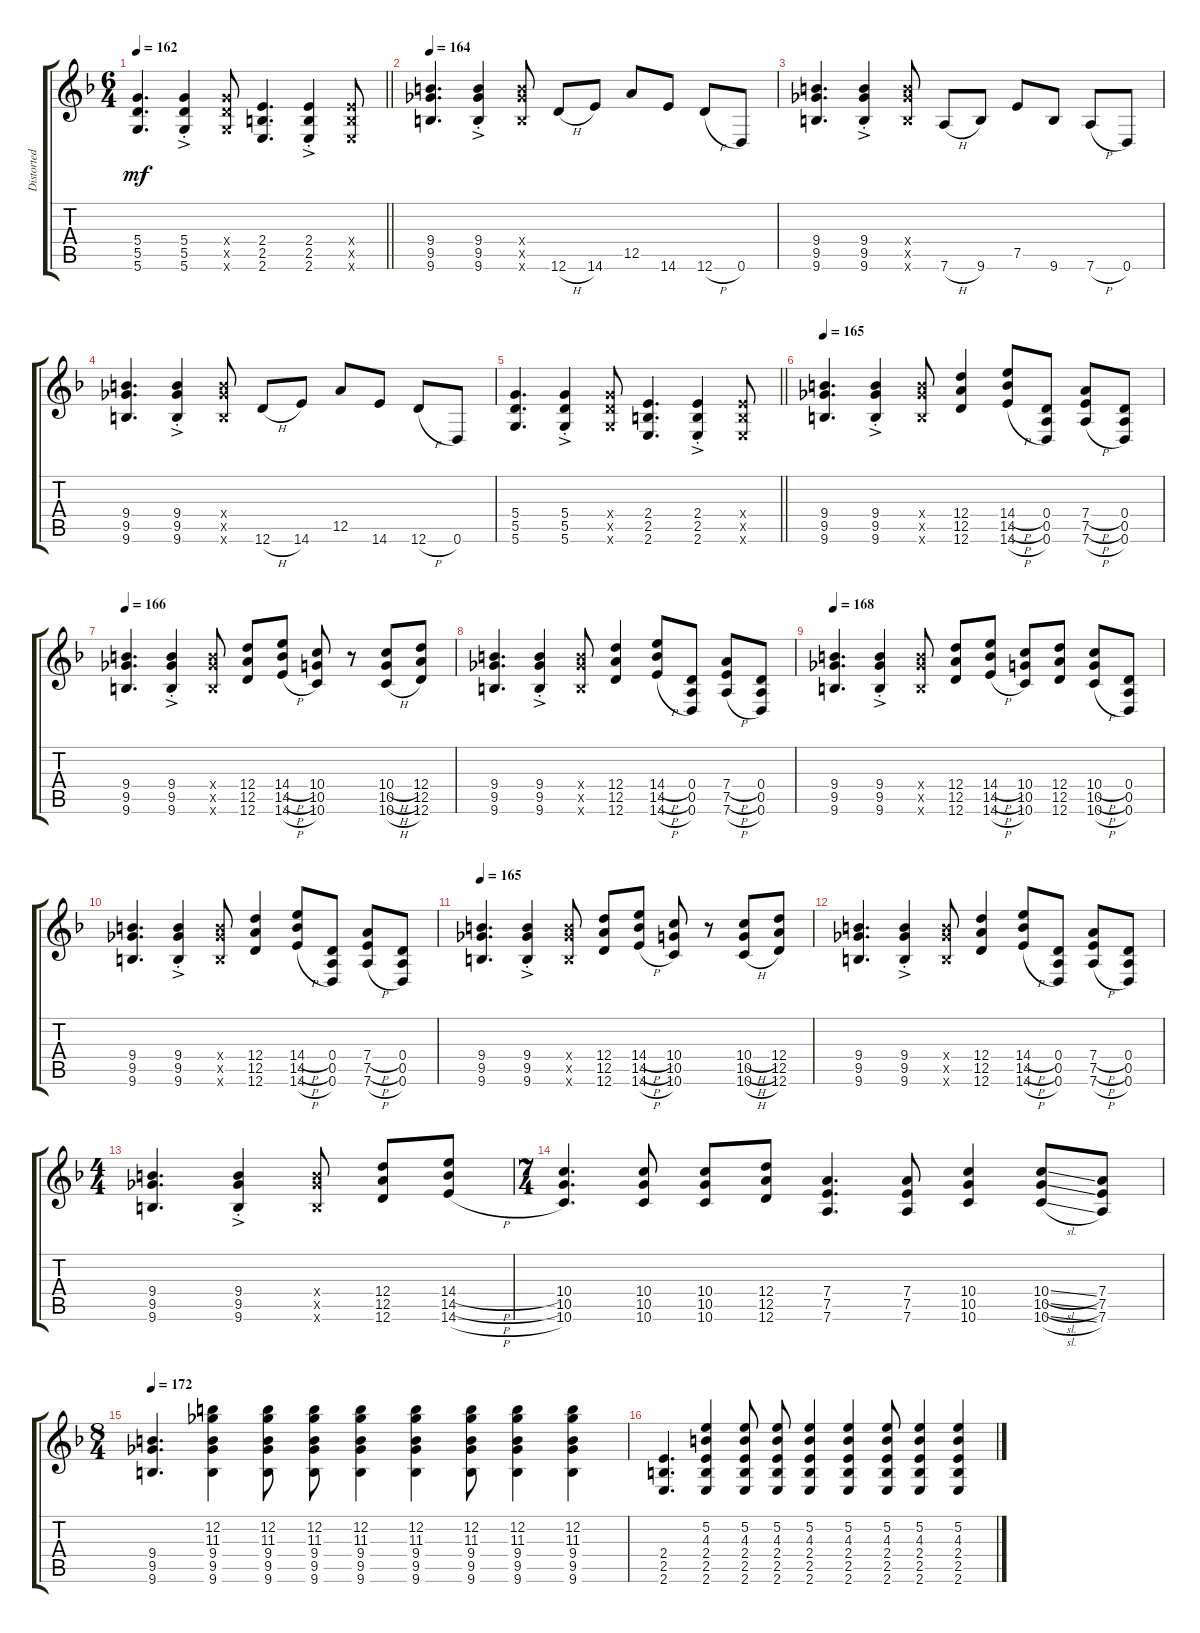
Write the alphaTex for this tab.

\track ("Distorted Center Guitar" "Distorted ") {instrument distortionguitar}
\staff {score tabs}
\tuning (E4 B3 G3 D3 A2 D2) {hide}
\ts (6 4)
\tempo 162
\clef g2
\barLineRight lightlight
\ks dminor
(5.4 5.5 5.6).4{d dy mf} (5.4 5.5 5.6{ac st}).4 (5.4{x} 5.5{x} 5.6{x}).8 (2.4 2.5 2.6).4{d} (2.4 2.5 2.6{ac st}).4 (2.4{x} 2.5{x} 2.6{x}).8 |
\tempo 164
(9.4 9.5 9.6).4{d} (9.4 9.5 9.6{ac st}).4 (9.4{x} 9.5{x} 9.6{x}).8 12.6{h}.8 14.6.8 12.5.8 14.6.8 12.6{h}.8 0.6.8 |
(9.4 9.5 9.6).4{d} (9.4 9.5 9.6{ac st}).4 (9.4{x} 9.5{x} 9.6{x}).8 7.6{h}.8 9.6.8 7.5.8 9.6.8 7.6{h}.8 0.6.8 |
(9.4 9.5 9.6).4{d} (9.4 9.5 9.6{ac st}).4 (9.4{x} 9.5{x} 9.6{x}).8 12.6{h}.8 14.6.8 12.5.8 14.6.8 12.6{h}.8 0.6.8 |
\barLineRight lightlight
(5.4 5.5 5.6).4{d} (5.4 5.5 5.6{ac st}).4 (5.4{x} 5.5{x} 5.6{x}).8 (2.4 2.5 2.6).4{d} (2.4 2.5 2.6{ac st}).4 (2.4{x} 2.5{x} 2.6{x}).8 |
\section ("" "")
\tempo 165
(9.4 9.5 9.6).4{d} (9.4 9.5 9.6{ac st}).4 (9.4{x} 9.5{x} 9.6{x}).8 (12.4 12.5 12.6).4 (14.4{h} 14.5{h} 14.6{h}).8 (0.4 0.5 0.6).8 (7.4{h} 7.5{h} 7.6{h}).8 (0.4 0.5 0.6).8 |
\tempo 166
(9.4 9.5 9.6).4{d} (9.4 9.5 9.6{ac st}).4 (9.4{x} 9.5{x} 9.6{x}).8 (12.4 12.5 12.6).8 (14.4{h} 14.5{h} 14.6{h}).8 (10.4 10.5 10.6).8 r.8 (10.4{h} 10.5{h} 10.6{h}).8 (12.4 12.5 12.6).8 |
(9.4 9.5 9.6).4{d} (9.4 9.5 9.6{ac st}).4 (9.4{x} 9.5{x} 9.6{x}).8 (12.4 12.5 12.6).4 (14.4{h} 14.5{h} 14.6{h}).8 (0.4 0.5 0.6).8 (7.4{h} 7.5{h} 7.6{h}).8 (0.4 0.5 0.6).8 |
\tempo 168
(9.4 9.5 9.6).4{d} (9.4 9.5 9.6{ac st}).4 (9.4{x} 9.5{x} 9.6{x}).8 (12.4 12.5 12.6).8 (14.4{h} 14.5{h} 14.6{h}).8 (10.4 10.5 10.6).8 (12.4 12.5 12.6).8 (10.4{h} 10.5{h} 10.6{h}).8 (0.4 0.5 0.6).8 |
(9.4 9.5 9.6).4{d} (9.4 9.5 9.6{ac st}).4 (9.4{x} 9.5{x} 9.6{x}).8 (12.4 12.5 12.6).4 (14.4{h} 14.5{h} 14.6{h}).8 (0.4 0.5 0.6).8 (7.4{h} 7.5{h} 7.6{h}).8 (0.4 0.5 0.6).8 |
\tempo 165
(9.4 9.5 9.6).4{d} (9.4 9.5 9.6{ac st}).4 (9.4{x} 9.5{x} 9.6{x}).8 (12.4 12.5 12.6).8 (14.4{h} 14.5{h} 14.6{h}).8 (10.4 10.5 10.6).8 r.8 (10.4{h} 10.5{h} 10.6{h}).8 (12.4 12.5 12.6).8 |
(9.4 9.5 9.6).4{d} (9.4 9.5 9.6{ac st}).4 (9.4{x} 9.5{x} 9.6{x}).8 (12.4 12.5 12.6).4 (14.4{h} 14.5{h} 14.6{h}).8 (0.4 0.5 0.6).8 (7.4{h} 7.5{h} 7.6{h}).8 (0.4 0.5 0.6).8 |
\ts (4 4)
(9.4 9.5 9.6).4{d} (9.4 9.5 9.6{ac st}).4 (9.4{x} 9.5{x} 9.6{x}).8 (12.4 12.5 12.6).8 (14.4{h} 14.5{h} 14.6{h}).8 |
\ts (7 4)
(10.4 10.5 10.6).4{d} (10.4 10.5 10.6).8 (10.4 10.5 10.6).8 (12.4 12.5 12.6).8 (7.4 7.5 7.6).4{d} (7.4 7.5 7.6).8 (10.4 10.5 10.6).4 (10.4{sl} 10.5{sl} 10.6{sl}).8 (7.4 7.5 7.6).8 |
\ts (8 4)
\section ("" "")
\tempo 172
(9.4 9.5 9.6).4{d} (12.2 11.3 9.4 9.5 9.6).4 (12.2 11.3 9.4 9.5 9.6).8 (12.2 11.3 9.4 9.5 9.6).8 (12.2 11.3 9.4 9.5 9.6).4 (12.2 11.3 9.4 9.5 9.6).4 (12.2 11.3 9.4 9.5 9.6).8 (12.2 11.3 9.4 9.5 9.6).4 (12.2 11.3 9.4 9.5 9.6).4 |
(2.4 2.5 2.6).4{d} (5.2 4.3 2.4 2.5 2.6).4 (5.2 4.3 2.4 2.5 2.6).8 (5.2 4.3 2.4 2.5 2.6).8 (5.2 4.3 2.4 2.5 2.6).4 (5.2 4.3 2.4 2.5 2.6).4 (5.2 4.3 2.4 2.5 2.6).8 (5.2 4.3 2.4 2.5 2.6).4 (5.2 4.3 2.4 2.5 2.6).4
